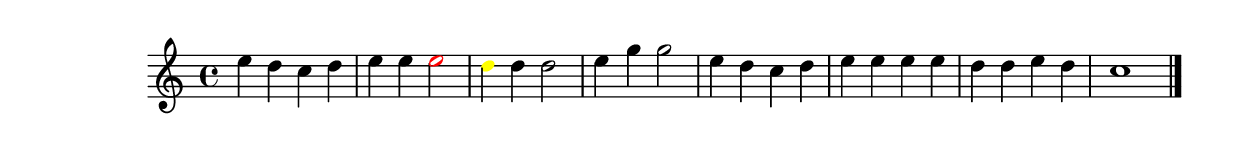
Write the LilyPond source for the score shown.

\version "2.18.2"
\language "english"

\header {
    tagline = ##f
}

\layout {}

\paper {}

\score {
    \new Score
    <<
        \new Staff
        {
            {   % measure
                \time 4/4
                \tweak color #black
                e''4
                \tweak color #black
                d''4
                \tweak color #black
                c''4
                \tweak color #black
                d''4
            }   % measure
            {   % measure
                \tweak color #black
                e''4
                \tweak color #black
                e''4
                \tweak color #red
                e''2
            }   % measure
            {   % measure
                \tweak color #yellow
                d''4
                d''4
                d''2
            }   % measure
            {   % measure
                e''4
                g''4
                g''2
            }   % measure
            {   % measure
                e''4
                d''4
                c''4
                d''4
            }   % measure
            {   % measure
                e''4
                e''4
                e''4
                e''4
            }   % measure
            {   % measure
                d''4
                d''4
                e''4
                d''4
            }   % measure
            {   % measure
                c''1
                \bar "|." %! SCORE1
            }   % measure
        }
    >>
}